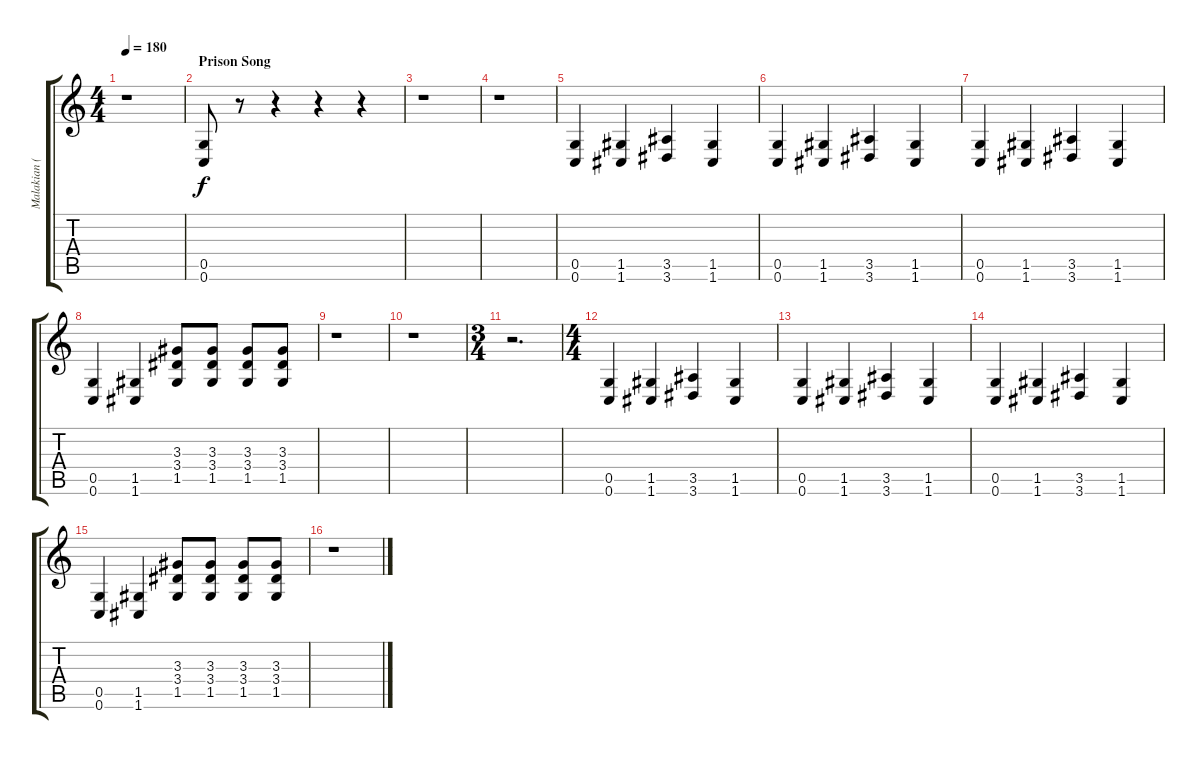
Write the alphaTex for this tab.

\track ("Malakian (Dist.)" "Malakian (") {instrument distortionguitar}
\staff {score tabs}
\tuning (D4 A3 F3 C3 G2 C2) {hide}
\ts (4 4)
\tempo 180
\clef g2
\ks c
r.1{dy f instrument distortionguitar} |
\section ("" "Prison Song")
(0.5 0.6).8 r.8 r.4 r.4 r.4 |
r.1 |
r.1 |
(0.5 0.6).4 (1.5 1.6).4 (3.5 3.6).4 (1.5 1.6).4 |
(0.5 0.6).4 (1.5 1.6).4 (3.5 3.6).4 (1.5 1.6).4 |
(0.5 0.6).4 (1.5 1.6).4 (3.5 3.6).4 (1.5 1.6).4 |
(0.5 0.6).4 (1.5 1.6).4 (3.3 3.4 1.5).8 (3.3 3.4 1.5).8 (3.3 3.4 1.5).8 (3.3 3.4 1.5).8 |
r.1 |
r.1 |
\ts (3 4)
r.2{d} |
\ts (4 4)
(0.5 0.6).4 (1.5 1.6).4 (3.5 3.6).4 (1.5 1.6).4 |
(0.5 0.6).4 (1.5 1.6).4 (3.5 3.6).4 (1.5 1.6).4 |
(0.5 0.6).4 (1.5 1.6).4 (3.5 3.6).4 (1.5 1.6).4 |
(0.5 0.6).4 (1.5 1.6).4 (3.3 3.4 1.5).8 (3.3 3.4 1.5).8 (3.3 3.4 1.5).8 (3.3 3.4 1.5).8 |
r.1
